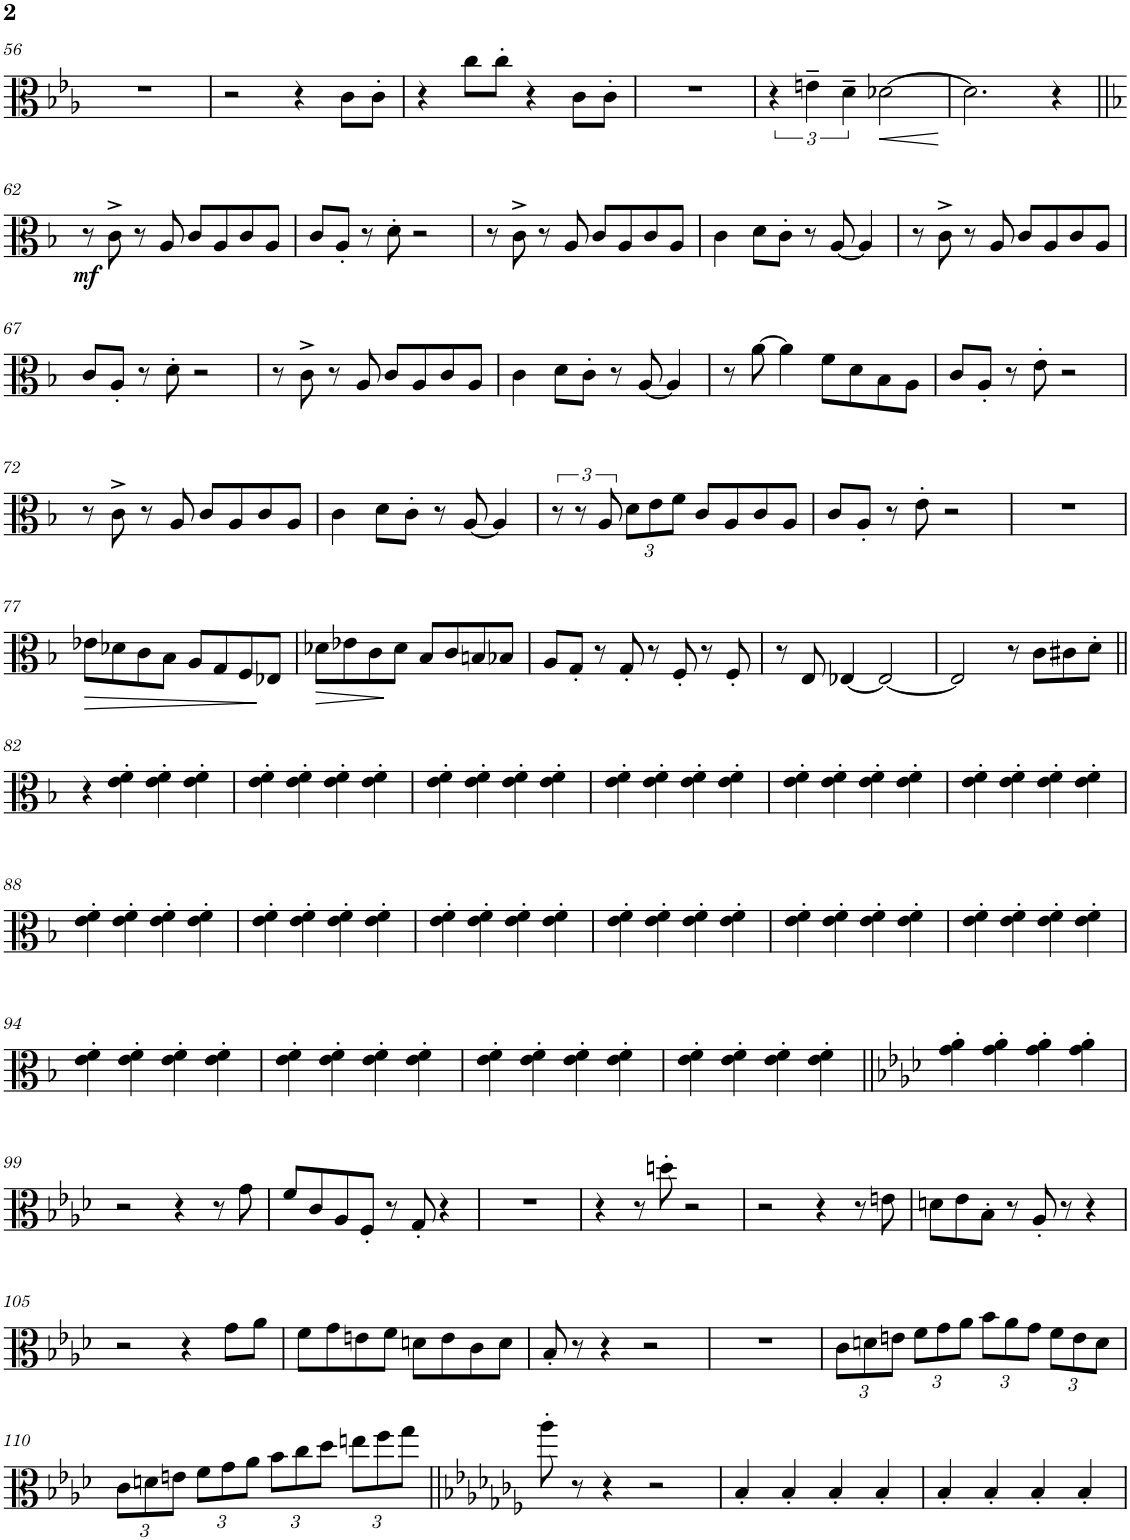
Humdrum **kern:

**kern	**dynam
*part1	*part1
*staff1	*staff1
*I"Viola	*
*I'Vla	*
!!LO:PB:g=z
*clefC3	*
*k[b-e-a-]	*
*M4/4	*
=56	=56
1r	.
=57	=57
2r	.
4r	.
8c\L	.
8c'\J	.
=58	=58
4r	.
8cc\L	.
8cc'\J	.
4r	.
8c\L	.
8c'\J	.
=59	=59
1r	.
=60	=60
6r	.
6en~\	.
6d~\	.
!	!LO:HP:b
[2d-X\	<
.	[
=61	=61
2.d-\]	.
4r	.
!!LO:LB:g=z
=62||	=62||
*k[b-]	*
!	!LO:DY:b
8r	mf
8c^\	.
8r	.
8A/	.
8c/L	.
8A/	.
8c/	.
8A/J	.
=63	=63
8c/L	.
8A'/J	.
8r	.
8d'\	.
2r	.
=64	=64
8r	.
8c^\	.
8r	.
8A/	.
8c/L	.
8A/	.
8c/	.
8A/J	.
=65	=65
4c\	.
8d\L	.
8c'\J	.
8r	.
[8A/	.
4A/]	.
=66	=66
8r	.
8c^\	.
8r	.
8A/	.
8c/L	.
8A/	.
8c/	.
8A/J	.
!!LO:LB:g=z
=67	=67
8c/L	.
8A'/J	.
8r	.
8d'\	.
2r	.
=68	=68
8r	.
8c^\	.
8r	.
8A/	.
8c/L	.
8A/	.
8c/	.
8A/J	.
=69	=69
4c\	.
8d\L	.
8c'\J	.
8r	.
[8A/	.
4A/]	.
=70	=70
8r	.
[8a\	.
4a\]	.
8f\L	.
8d\	.
8B-\	.
8A\J	.
=71	=71
8c/L	.
8A'/J	.
8r	.
8e'\	.
2r	.
!!LO:LB:g=z
=72	=72
8r	.
8c^\	.
8r	.
8A/	.
8c/L	.
8A/	.
8c/	.
8A/J	.
=73	=73
4c\	.
8d\L	.
8c'\J	.
8r	.
[8A/	.
4A/]	.
=74	=74
12r	.
12r	.
12A/	.
*Xbrackettup	*
12d\L	.
12e\	.
12f\J	.
8c/L	.
8A/	.
8c/	.
8A/J	.
=75	=75
8c/L	.
8A'/J	.
8r	.
8e'\	.
2r	.
=76	=76
1r	.
!!LO:LB:g=z
=77	=77
!	!LO:HP:b
8e-X\L	>
8d-X\	.
8c\	.
8B-\J	.
8A/L	.
8G/	.
8F/	.
8E-X/J	]
=78	=78
!	!LO:HP:b
8d-X\L	>
8e-X\	.
8c\	.
8d-\J	]
8B-/L	.
8c/	.
8Bn/	.
8B-X/J	.
=79	=79
8A/L	.
8G'/J	.
8r	.
8G'/	.
8r	.
8F'/	.
8r	.
8F'/	.
=80	=80
8r	.
8E/	.
[4E-X/	.
2E-/_	.
=81	=81
2E-/]	.
8r	.
8c\L	.
8c#X\	.
8d'\J	.
!!LO:LB:g=z
=82||	=82||
4r	.
4e\' 4f\'	.
4e\' 4f\'	.
4e\' 4f\'	.
=83	=83
4e\' 4f\'	.
4e\' 4f\'	.
4e\' 4f\'	.
4e\' 4f\'	.
=84	=84
4e\' 4f\'	.
4e\' 4f\'	.
4e\' 4f\'	.
4e\' 4f\'	.
=85	=85
4e\' 4f\'	.
4e\' 4f\'	.
4e\' 4f\'	.
4e\' 4f\'	.
=86	=86
4e\' 4f\'	.
4e\' 4f\'	.
4e\' 4f\'	.
4e\' 4f\'	.
=87	=87
4e\' 4f\'	.
4e\' 4f\'	.
4e\' 4f\'	.
4e\' 4f\'	.
!!LO:LB:g=z
=88	=88
4e\' 4f\'	.
4e\' 4f\'	.
4e\' 4f\'	.
4e\' 4f\'	.
=89	=89
4e\' 4f\'	.
4e\' 4f\'	.
4e\' 4f\'	.
4e\' 4f\'	.
=90	=90
4e\' 4f\'	.
4e\' 4f\'	.
4e\' 4f\'	.
4e\' 4f\'	.
=91	=91
4e\' 4f\'	.
4e\' 4f\'	.
4e\' 4f\'	.
4e\' 4f\'	.
=92	=92
4e\' 4f\'	.
4e\' 4f\'	.
4e\' 4f\'	.
4e\' 4f\'	.
=93	=93
4e\' 4f\'	.
4e\' 4f\'	.
4e\' 4f\'	.
4e\' 4f\'	.
!!LO:LB:g=z
=94	=94
4e\' 4f\'	.
4e\' 4f\'	.
4e\' 4f\'	.
4e\' 4f\'	.
=95	=95
4e\' 4f\'	.
4e\' 4f\'	.
4e\' 4f\'	.
4e\' 4f\'	.
=96	=96
4e\' 4f\'	.
4e\' 4f\'	.
4e\' 4f\'	.
4e\' 4f\'	.
=97	=97
4e\' 4f\'	.
4e\' 4f\'	.
4e\' 4f\'	.
4e\' 4f\'	.
=98||	=98||
*k[b-e-a-d-]	*
4g\' 4a-\'	.
4g\' 4a-\'	.
4g\' 4a-\'	.
4g\' 4a-\'	.
!!LO:LB:g=z
=99	=99
2r	.
4r	.
8r	.
8g\	.
=100	=100
8f/L	.
8c/	.
8A-/	.
8F'/J	.
8r	.
8G'/	.
4r	.
=101	=101
1r	.
=102	=102
4r	.
8r	.
8ddn'\	.
2r	.
=103	=103
2r	.
4r	.
8r	.
8en\	.
=104	=104
8dn\L	.
8e-\	.
8B-'\J	.
8r	.
8A-'/	.
8r	.
4r	.
!!LO:LB:g=z
=105	=105
2r	.
4r	.
8g\L	.
8a-\J	.
=106	=106
8f\L	.
8g\	.
8en\	.
8f\J	.
8dn\L	.
8e\	.
8c\	.
8d\J	.
=107	=107
8B-'/	.
8r	.
4r	.
2r	.
=108	=108
1r	.
=109	=109
12c\L	.
12dn\	.
12en\J	.
12f\L	.
12g\	.
12a-\J	.
12b-\L	.
12a-\	.
12g\J	.
12f\L	.
12e\	.
12d\J	.
!!LO:LB:g=z
=110	=110
12c\L	.
12dn\	.
12en\J	.
12f\L	.
12g\	.
12a-\J	.
12b-\L	.
12cc\	.
12dd-\J	.
12een\L	.
12ff\	.
12gg\J	.
=111||	=111||
*k[b-e-a-d-g-c-f-]	*
8aa-'\	.
8r	.
4r	.
2r	.
=112	=112
4B-'/	.
4B-'/	.
4B-'/	.
4B-'/	.
=113	=113
4B-'/	.
4B-'/	.
4B-'/	.
4B-'/	.
=	=
*-	*-
